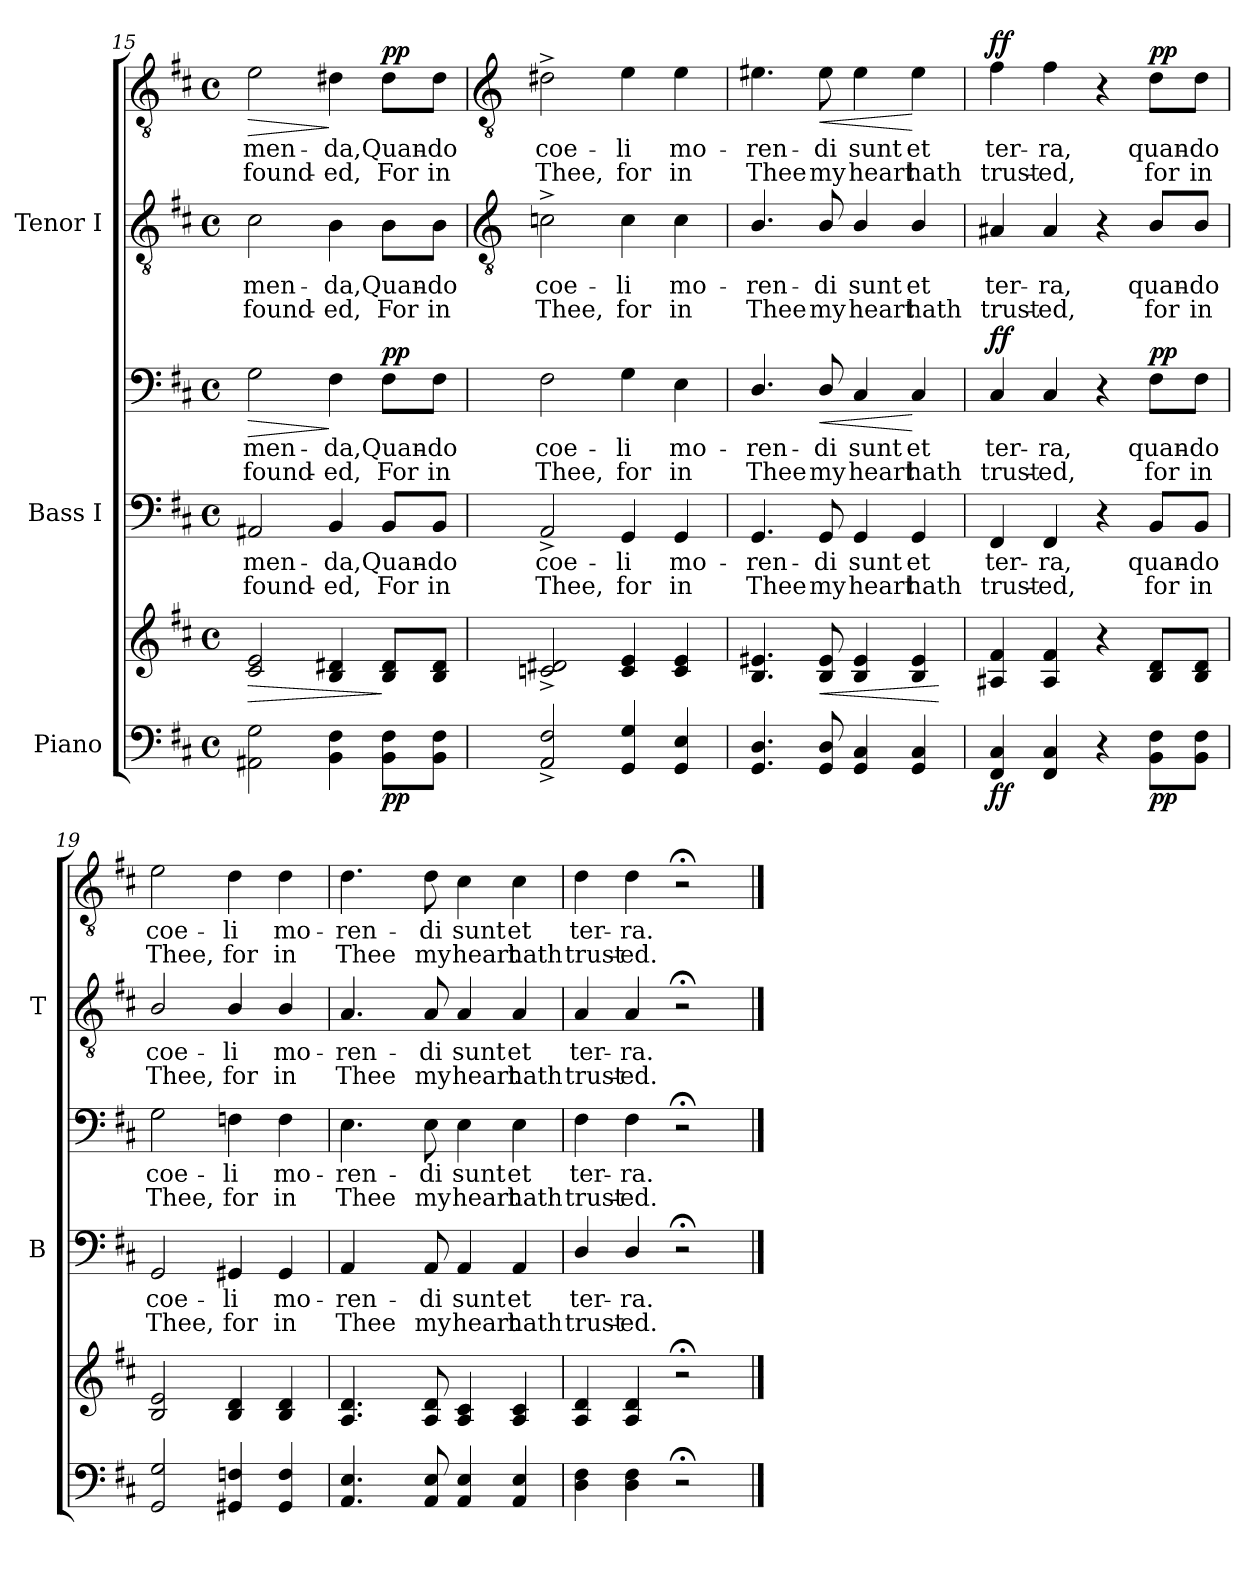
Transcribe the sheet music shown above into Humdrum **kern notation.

**kern	**kern	**dynam	**kern	**text	**text	**kern	**text	**text	**dynam	**kern	**text	**text	**kern	**text	**text	**dynam
*part3	*part3	*part3	*part2	*part2	*part2	*part2	*part2	*part2	*part2	*part1	*part1	*part1	*part1	*part1	*part1	*part1
*staff6	*staff5	*staff5/6	*staff4	*staff4	*staff4	*staff3	*staff3	*staff3	*staff3/4	*staff2	*staff2	*staff2	*staff1	*staff1	*staff1	*staff1/2
*I"Piano	*	*	*I"Bass I	*	*	*	*	*	*	*I"Tenor I	*	*	*	*	*	*
*	*	*	*I'B	*	*	*	*	*	*	*I'T	*	*	*	*	*	*
*clefF4	*clefG2	*	*clefF4	*	*	*clefF4	*	*	*	*clefGv2	*	*	*clefGv2	*	*	*
*k[f#c#]	*k[f#c#]	*	*k[f#c#]	*	*	*k[f#c#]	*	*	*	*k[f#c#]	*	*	*k[f#c#]	*	*	*
*D:	*D:	*	*D:	*	*	*D:	*	*	*	*D:	*	*	*D:	*	*	*
*M4/4	*M4/4	*	*M4/4	*	*	*M4/4	*	*	*	*M4/4	*	*	*M4/4	*	*	*
*met(c)	*met(c)	*	*met(c)	*	*	*met(c)	*	*	*	*met(c)	*	*	*met(c)	*	*	*
=15	=15	=15	=15	=15	=15	=15	=15	=15	=15	=15	=15	=15	=15	=15	=15	=15
*^	*	*	*	*	*	*	*	*	*	*	*	*	*	*	*	*
!	!	!	!LO:HP:b	!	!LO:LY:b	!LO:LY:b	!	!LO:LY:b	!LO:LY:b	!LO:HP:b	!	!LO:LY:b	!LO:LY:b	!	!LO:LY:b	!LO:LY:b	!LO:HP:b
2AA#X\ 2G\	2ryy	2c# 2e	>	2AA#X	men-	-found-	2G	-men-	-found-	>	2c#	men-	-found-	2e	-men-	-found-	>
!	!	!	!	!	!LO:LY:b	!LO:LY:b	!	!LO:LY:b	!LO:LY:b	!	!	!LO:LY:b	!LO:LY:b	!	!LO:LY:b	!LO:LY:b	!
4BB\ 4F#\	2ryy	4B 4d#X	.	4BB	-da,	ed,	4F#	-da,	ed,	]	4B	-da,	ed,	4d#X	-da,	ed,	]
!	!	!	!LO:DY:n=1:b=2	!	!LO:LY:b	!LO:LY:b	!	!LO:LY:b	!LO:LY:b	!	!	!LO:LY:b	!LO:LY:b	!	!LO:LY:b	!LO:LY:b	!
!	!	!	!LO:DY:n=2:b	!	!	!	!	!	!	!LO:DY:b=2	!	!	!	!	!	!	!
!	!	!	!	!	!	!	!	!	!	!LO:DY:n=1:b	!	!	!	!	!	!	!LO:DY:b=2
!	!	!	!	!	!	!	!	!	!	!	!	!	!	!	!	!	!LO:DY:n=1:b
8BB\ 8F#\L	.	8B 8d#L	] p p	8BB/L	Quan-	-For	8F#\L	Quan-	-For	p p	8B\L	Quan-	-For	8d#\L	Quan-	-For	p p
!	!	!	!	!	!LO:LY:b	!LO:LY:b	!	!LO:LY:b	!LO:LY:b	!	!	!LO:LY:b	!LO:LY:b	!	!LO:LY:b	!LO:LY:b	!
8BB\ 8F#\J	.	8B 8d#J	.	8BB/J	do	in	8F#\J	do	in	.	8B\J	do	in	8d#\J	do	in	.
*v	*v	*	*	*	*	*	*	*	*	*	*	*	*	*	*	*	*
!!LO:LB:g=z
=16	=16	=16	=16	=16	=16	=16	=16	=16	=16	=16	=16	=16	=16	=16	=16	=16
*	*	*	*	*	*	*	*	*	*	*clefGv2	*	*	*clefGv2	*	*	*
!	!	!	!	!LO:LY:b	!LO:LY:b	!	!LO:LY:b	!LO:LY:b	!	!	!LO:LY:b	!LO:LY:b	!	!LO:LY:b	!LO:LY:b	!
2AA^ 2F#^	2cn^ 2d#X^	.	2AA^	coe-	-Thee,	2F#	coe-	-Thee,	.	2cn^	coe-	-Thee,	2d#X^	coe-	-Thee,	.
!	!	!	!	!LO:LY:b	!LO:LY:b	!	!LO:LY:b	!LO:LY:b	!	!	!LO:LY:b	!LO:LY:b	!	!LO:LY:b	!LO:LY:b	!
4GG 4G	4c 4e	.	4GG	li	for	4G	li	for	.	4c	li	for	4e	li	for	.
!	!	!	!	!LO:LY:b	!LO:LY:b	!	!LO:LY:b	!LO:LY:b	!	!	!LO:LY:b	!LO:LY:b	!	!LO:LY:b	!LO:LY:b	!
4GG 4E	4c 4e	.	4GG	mo-	-in	4E	mo-	-in	.	4c	mo-	-in	4e	mo-	-in	.
=17	=17	=17	=17	=17	=17	=17	=17	=17	=17	=17	=17	=17	=17	=17	=17	=17
!	!	!	!	!LO:LY:b	!LO:LY:b	!	!LO:LY:b	!LO:LY:b	!	!	!LO:LY:b	!LO:LY:b	!	!LO:LY:b	!LO:LY:b	!
4.GG 4.D	4.B 4.e#X	.	4.GG	ren-	-Thee	4.D/	ren-	-Thee	.	4.B/	ren-	-Thee	4.e#X	ren-	-Thee	.
!	!	!LO:HP:b	!	!LO:LY:b	!LO:LY:b	!	!LO:LY:b	!LO:LY:b	!LO:HP:b	!	!LO:LY:b	!LO:LY:b	!	!LO:LY:b	!LO:LY:b	!LO:HP:b
8GG 8D	8B 8e#	<	8GG	di	my	8D/	di	my	<	8B/	di	my	8e#	di	my	<
!	!	!	!	!LO:LY:b	!LO:LY:b	!	!LO:LY:b	!LO:LY:b	!	!	!LO:LY:b	!LO:LY:b	!	!LO:LY:b	!LO:LY:b	!
4GG 4C#	4B 4e#	.	4GG	sunt	heart	4C#	sunt	heart	.	4B/	sunt	heart	4e#	sunt	heart	.
!	!	!	!	!LO:LY:b	!LO:LY:b	!	!LO:LY:b	!LO:LY:b	!	!	!LO:LY:b	!LO:LY:b	!	!LO:LY:b	!LO:LY:b	!
4GG 4C#	4B 4e#	.	4GG	et	hath	4C#	et	hath	[	4B/	et	hath	4e#	et	hath	[
.	.	[	.	.	.	.	.	.	.	.	.	.	.	.	.	.
=18	=18	=18	=18	=18	=18	=18	=18	=18	=18	=18	=18	=18	=18	=18	=18	=18
!	!	!LO:DY:b=2	!	!LO:LY:b	!LO:LY:b	!	!LO:LY:b	!LO:LY:b	!	!	!LO:LY:b	!LO:LY:b	!	!LO:LY:b	!LO:LY:b	!
!	!	!LO:DY:n=1:b	!	!	!	!	!	!	!LO:DY:b=2	!	!	!	!	!	!	!
!	!	!	!	!	!	!	!	!	!LO:DY:n=1:b	!	!	!	!	!	!	!LO:DY:b=2
!	!	!	!	!	!	!	!	!	!	!	!	!	!	!	!	!LO:DY:n=1:b
4FF# 4C#	4A#X 4f#	f f	4FF#	ter-	-trust-	4C#	ter-	-trust-	f f	4A#X	ter-	-trust-	4f#	ter-	-trust-	f f
!	!	!	!	!LO:LY:b	!LO:LY:b	!	!LO:LY:b	!LO:LY:b	!	!	!LO:LY:b	!LO:LY:b	!	!LO:LY:b	!LO:LY:b	!
4FF# 4C#	4A# 4f#	.	4FF#	-ra,	ed,	4C#	-ra,	ed,	.	4A#	-ra,	ed,	4f#	-ra,	ed,	.
4r	4r	.	4r	.	.	4r	.	.	.	4r	.	.	4r	.	.	.
!	!	!LO:DY:n=2:b=2	!	!LO:LY:b	!LO:LY:b	!	!LO:LY:b	!LO:LY:b	!	!	!LO:LY:b	!LO:LY:b	!	!LO:LY:b	!LO:LY:b	!
!	!	!LO:DY:n=3:b	!	!	!	!	!	!	!LO:DY:n=2:b=2	!	!	!	!	!	!	!
!	!	!	!	!	!	!	!	!	!LO:DY:n=3:b	!	!	!	!	!	!	!LO:DY:n=2:b=2
!	!	!	!	!	!	!	!	!	!	!	!	!	!	!	!	!LO:DY:n=3:b
8BB 8F#L	8B 8dL	p p	8BB/L	quan-	-for	8F#\L	quan-	-for	p p	8B/L	quan-	-for	8d\L	quan-	-for	p p
!	!	!	!	!LO:LY:b	!LO:LY:b	!	!LO:LY:b	!LO:LY:b	!	!	!LO:LY:b	!LO:LY:b	!	!LO:LY:b	!LO:LY:b	!
8BB 8F#J	8B 8dJ	.	8BB/J	do	in	8F#\J	do	in	.	8B/J	do	in	8d\J	do	in	.
=19	=19	=19	=19	=19	=19	=19	=19	=19	=19	=19	=19	=19	=19	=19	=19	=19
!	!	!	!	!LO:LY:b	!LO:LY:b	!	!LO:LY:b	!LO:LY:b	!	!	!LO:LY:b	!LO:LY:b	!	!LO:LY:b	!LO:LY:b	!
2GG 2G	2B 2e	.	2GG	coe-	-Thee,	2G	coe-	-Thee,	.	2B/	coe-	-Thee,	2e	coe-	-Thee,	.
!	!	!	!	!LO:LY:b	!LO:LY:b	!	!LO:LY:b	!LO:LY:b	!	!	!LO:LY:b	!LO:LY:b	!	!LO:LY:b	!LO:LY:b	!
4GG#X 4Fn	4B 4d	.	4GG#X	li	for	4Fn	li	for	.	4B/	li	for	4d	li	for	.
!	!	!	!	!LO:LY:b	!LO:LY:b	!	!LO:LY:b	!LO:LY:b	!	!	!LO:LY:b	!LO:LY:b	!	!LO:LY:b	!LO:LY:b	!
4GG# 4F	4B 4d	.	4GG#	mo-	-in	4F	mo-	-in	.	4B/	mo-	-in	4d	mo-	-in	.
=20	=20	=20	=20	=20	=20	=20	=20	=20	=20	=20	=20	=20	=20	=20	=20	=20
!	!	!	!	!LO:LY:b	!LO:LY:b	!	!LO:LY:b	!LO:LY:b	!	!	!LO:LY:b	!LO:LY:b	!	!LO:LY:b	!LO:LY:b	!
4.AA 4.E	4.A 4.d	.	4AA	ren-	-Thee	4.E	ren-	-Thee	.	4.A	ren-	-Thee	4.d	ren-	-Thee	.
.	.	.	8ryy	.	.	.	.	.	.	.	.	.	.	.	.	.
!	!	!	!	!LO:LY:b	!LO:LY:b	!	!LO:LY:b	!LO:LY:b	!	!	!LO:LY:b	!LO:LY:b	!	!LO:LY:b	!LO:LY:b	!
8AA 8E	8A 8d	.	8AA	di	my	8E	di	my	.	8A	di	my	8d	di	my	.
!	!	!	!	!LO:LY:b	!LO:LY:b	!	!LO:LY:b	!LO:LY:b	!	!	!LO:LY:b	!LO:LY:b	!	!LO:LY:b	!LO:LY:b	!
4AA 4E	4A 4c#	.	4AA	sunt	heart	4E	sunt	heart	.	4A	sunt	heart	4c#	sunt	heart	.
!	!	!	!	!LO:LY:b	!LO:LY:b	!	!LO:LY:b	!LO:LY:b	!	!	!LO:LY:b	!LO:LY:b	!	!LO:LY:b	!LO:LY:b	!
4AA 4E	4A 4c#	.	4AA	et	hath	4E	et	hath	.	4A	et	hath	4c#	et	hath	.
=21	=21	=21	=21	=21	=21	=21	=21	=21	=21	=21	=21	=21	=21	=21	=21	=21
!	!	!	!	!LO:LY:b	!LO:LY:b	!	!LO:LY:b	!LO:LY:b	!	!	!LO:LY:b	!LO:LY:b	!	!LO:LY:b	!LO:LY:b	!
4D\ 4F#\	4A 4d	.	4D/	ter-	-trust-	4F#	ter-	-trust-	.	4A	ter-	-trust-	4d	ter-	-trust-	.
!	!	!	!	!LO:LY:b	!LO:LY:b	!	!LO:LY:b	!LO:LY:b	!	!	!LO:LY:b	!LO:LY:b	!	!LO:LY:b	!LO:LY:b	!
4D\ 4F#\	4A 4d	.	4D/	-ra.	ed.	4F#	-ra.	ed.	.	4A	-ra.	ed.	4d	-ra.	ed.	.
2r;	2r;<	.	2r;<	.	.	2r;<	.	.	.	2r;<	.	.	2r;<	.	.	.
==	==	==	==	==	==	==	==	==	==	==	==	==	==	==	==	==
*-	*-	*-	*-	*-	*-	*-	*-	*-	*-	*-	*-	*-	*-	*-	*-	*-
